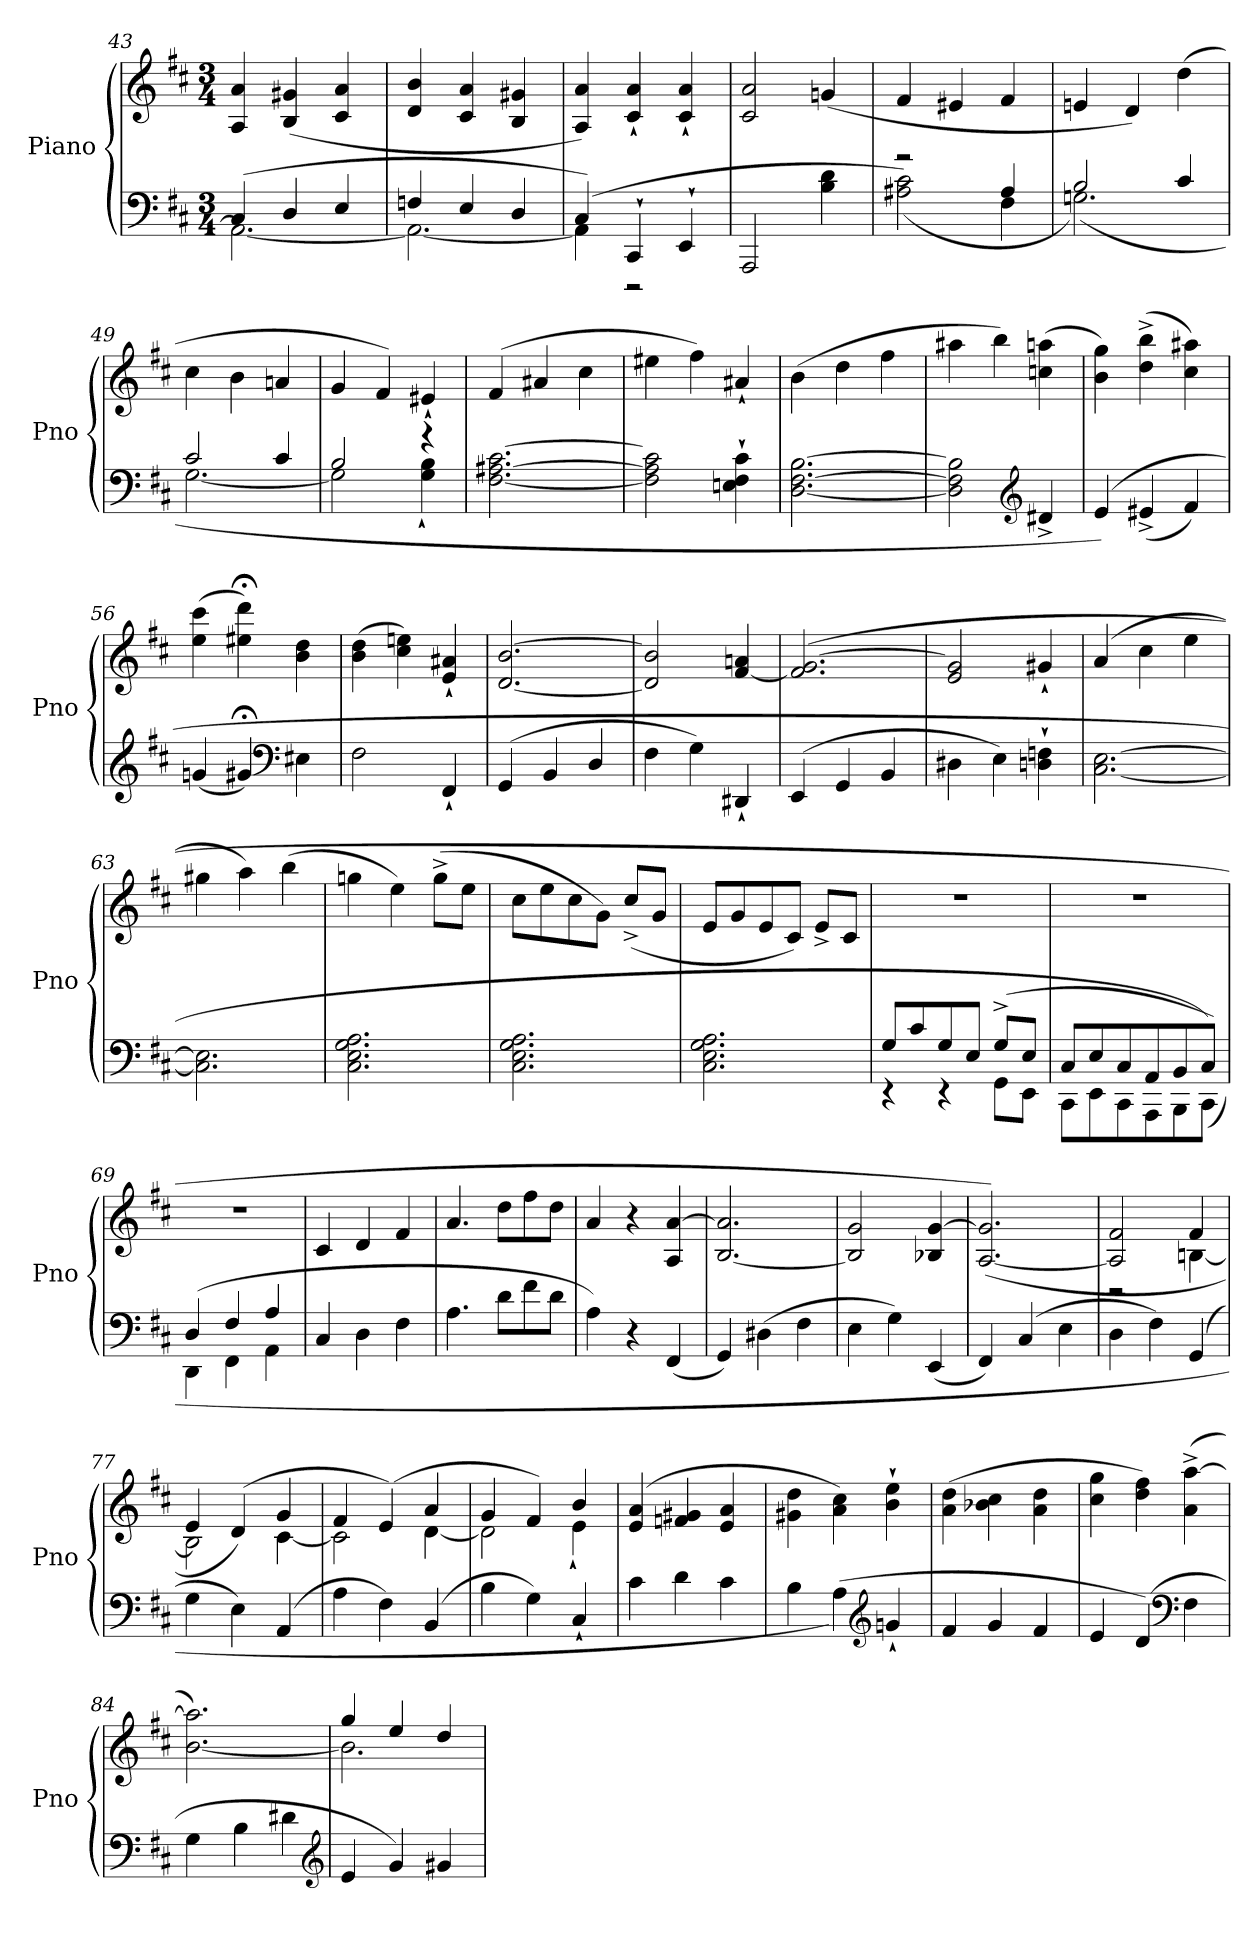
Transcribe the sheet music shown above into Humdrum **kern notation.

**kern	**kern
*part1	*part1
*staff2	*staff1
*I"Piano	*
*I'Pno	*
*clefF4	*clefG2
*k[f#c#]	*k[f#c#]
*D:	*D:
*M3/4	*M3/4
=43	=43
*^	*
(4C#/	2.AA\_	4A/ 4a/
4D/	.	(4B/ 4g#X/
4E/	.	4c#/ 4a/
=44	=44	=44
4Fn/	2.AA\_	4d/ 4b/
4E/	.	4c#/ 4a/
4D/	.	4B/ 4g#X/
=45	=45	=45
(4C#/)	4AA\]	4A/ 4a/)
4CC#`/	2r	4c#`/ 4a`/
4EE`/	.	4c#`/ 4a`/
*v	*v	*
=46	=46
2AAA/	2c#/ 2a/
4B\ 4d\	(4gn/
=47	=47
*^	*
2r	(2A#X\ 2c#\)	4f#/
.	.	4e#X/
4A#/	4F#\	4f#/
=48	=48	=48
2B/	(2.Gn\)	4en/
.	.	4d/)
4c#/	.	(4dd\
=49	=49	=49
2c#/	[2.G\	4cc#\
.	.	4b\
4c#/	.	4an/
=50	=50	=50
2B/	2G\]	4g/
.	.	4f#/)
4r	4G`\ 4B`\	4e#X`/
*v	*v	*
=51	=51
[2.F#\ [2.A#X\ [2.c#\	(4f#/
.	4a#X/
.	4cc#\
=52	=52
2F#]\ 2A#]\ 2c#]\	4ee#X\
.	4ff#\)
4En`\ 4F#`\ 4c#`\	4a#X`/
=53	=53
[2.D\ [2.F#\ [2.B\	(4b\
.	4dd\
.	4ff#\
=54	=54
2D]\ 2F#]\ 2B]\	4aa#X\
.	4bb\)
*clefG2	*
4d#X^/	(4ccn\ 4aan\
=55	=55
(4e/)	4b\ 4gg\)
(4e#X^/	(4dd^\ 4bb^\
4f#/)	4cc#\ 4aa#X\)
=56	=56
(4gn/	(4ee\ 4ccc#\
4g#X;</)	4ee#X;<\ 4ddd;<\)
*clefF4	*
4E#X\	4b\ 4dd\
=57	=57
2F#\	(4b\ 4dd\
.	4cc#\ 4een\)
4FF#`/	4e`/ 4a#X`/
=58	=58
(4GG/	[2.d/ [2.b/
4BB/	.
4D/	.
=59	=59
4F#\	2d]/ 2b]/
4G\)	.
4DD#X`/	[4f#/ 4an/
=60	=60
(4EE/	(2.f#]/ [2.g/
4GG/	.
4BB/	.
=61	=61
4D#X\	2e/ 2g]/
4E\)	.
4Dn`\ 4Fn`\	4g#X`/
=62	=62
[2.C#\ [2.E\	(4a/
.	4cc#\
.	4ee\
=63	=63
2.C#]\ 2.E]\	4gg#X\
.	4aa\)
.	(4bb\
=64	=64
2.C#\ 2.E\ 2.G\ 2.A\	4ggn\
.	4ee\)
.	(8gg^\L
.	8ee\J
=65	=65
2.C#\ 2.E\ 2.G\ 2.A\	8cc#\L
.	8ee\
.	8cc#\
.	8g\J)
.	(8cc#^/L
.	8g/J
=66	=66
2.C#\ 2.E\ 2.G\ 2.A\	8e/L
.	8g/
.	8e/
.	8c#/J)
.	8e^/L
.	8c#/J
=67	=67
*^	*
8G/L	4r	2.r
8c#/	.	.
8G/	4r	.
8E/J	.	.
(8G^/L	8GG\L	.
8E/J	8EE\J	.
=68	=68	=68
8C#/L	8CC#\L	2.r
8E/	8EE\	.
8C#/	8CC#\	.
8AA/	8AAA\	.
8BB/	8BBB\	.
8C#/J)	(8CC#\J)	.
=69	=69	=69
(4D/	4DD\	2.r
4F#/	4FF#\	.
4A/	4AA\	.
*v	*v	*
=70	=70
4C#/	4c#/
4D\	4d/
4F#\	4f#/
=71	=71
4.A\	4.a/
8d\L	8dd\L
8f#\	8ff#\
8d\J	8dd\J
=72	=72
4A\)	4a/
4r	4r
(4FF#/	4A/ [4a/
=73	=73
4GG/)	[2.B/ 2.a]/
(4D#X\	.
4F#\	.
=74	=74
4E\	2B]/ 2g/
4G\)	.
(4EE/	4B-X/ [4g/
=75	=75
4FF#/)	([2.A/ 2.g]/)
(4C#/	.
4E\	.
=76	=76
*	*^
4D\	2A]/ 2f#/	2r
4F#\)	.	.
(4GG/	4f#/	[4Bn\
=77	=77	=77
4G\	4e/	2B\]
4E\)	(4d/)	.
(4AA/	4g/	[4c#\
=78	=78	=78
4A\	4f#/	2c#\]
4F#\)	(4e/)	.
(4BB/	4a/	[4d\
=79	=79	=79
4B\	4g/	2d\]
4G\)	4f#/)	.
4C#`/	4b/	4e`\
*	*v	*v
=80	=80
4c#\	(4e/ 4a/
4d\	4fn/ 4g#X/
4c#\	4e/ 4a/
=81	=81
4B\	4g#X\ 4dd\
(4A\)	4a\ 4cc#\)
*clefG2	*
4gn`/	4b`\ 4ee`\
=82	=82
4f#/	(4a\ 4dd\
4g/	4b-X\ 4cc#\
4f#/	4a\ 4dd\
=83	=83
4e/	4cc#\ 4gg\
(4d/)	4dd\ 4ff#\)
*clefF4	*
4F#\	(4a^\ [4aa^\
=84	=84
4G\	[2.b\ 2.aa]\)
4B\	.
4d#X\	.
*clefG2	*
=85	=85
*	*^
4e/	4gg/	2.b\]
4g/)	4ee/	.
4g#X/	4dd/	.
*	*v	*v
=	=
*-	*-
